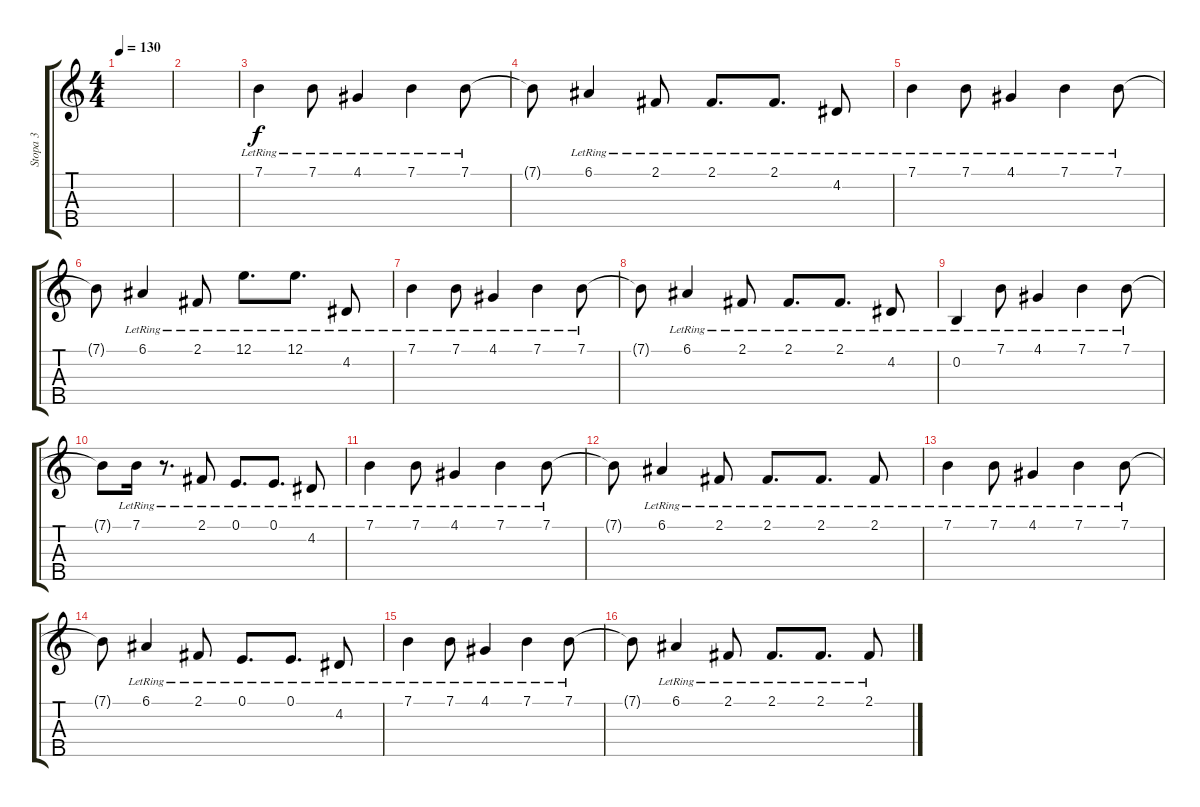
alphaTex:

\track ("Stopa 3" "Stopa 3") {instrument acousticgrandpiano}
\staff {score tabs}
\tuning (E4 B3 G3 D3 A2) {hide}
\ts (4 4)
\tempo 130
\clef g2
\ks c
|
|
7.1{lr}.4 7.1{lr}.8 4.1{lr}.4 7.1{lr}.4 7.1{lr}.8 |
7.1{t}.8 6.1{lr}.4 2.1{lr}.8 2.1{lr}.8{d} 2.1{lr}.8{d} 4.2{lr}.8 |
7.1{lr}.4 7.1{lr}.8 4.1{lr}.4 7.1{lr}.4 7.1{lr}.8 |
7.1{t}.8 6.1{lr}.4 2.1{lr}.8 12.1{lr}.8{d} 12.1{lr}.8{d} 4.2{lr}.8 |
7.1{lr}.4 7.1{lr}.8 4.1{lr}.4 7.1{lr}.4 7.1{lr}.8 |
7.1{t}.8 6.1{lr}.4 2.1{lr}.8 2.1{lr}.8{d} 2.1{lr}.8{d} 4.2{lr}.8 |
0.2{lr}.4 7.1{lr}.8 4.1{lr}.4 7.1{lr}.4 7.1{lr}.8 |
7.1{t}.8 7.1{lr}.16 r.8{d} 2.1{lr}.8 0.1{lr}.8{d} 0.1{lr}.8{d} 4.2{lr}.8 |
7.1{lr}.4 7.1{lr}.8 4.1{lr}.4 7.1{lr}.4 7.1{lr}.8 |
7.1{t}.8 6.1{lr}.4 2.1{lr}.8 2.1{lr}.8{d} 2.1{lr}.8{d} 2.1{lr}.8 |
7.1{lr}.4 7.1{lr}.8 4.1{lr}.4 7.1{lr}.4 7.1{lr}.8 |
7.1{t}.8 6.1{lr}.4 2.1{lr}.8 0.1{lr}.8{d} 0.1{lr}.8{d} 4.2{lr}.8 |
7.1{lr}.4 7.1{lr}.8 4.1{lr}.4 7.1{lr}.4 7.1{lr}.8 |
7.1{t}.8 6.1{lr}.4 2.1{lr}.8 2.1{lr}.8{d} 2.1{lr}.8{d} 2.1{lr}.8
